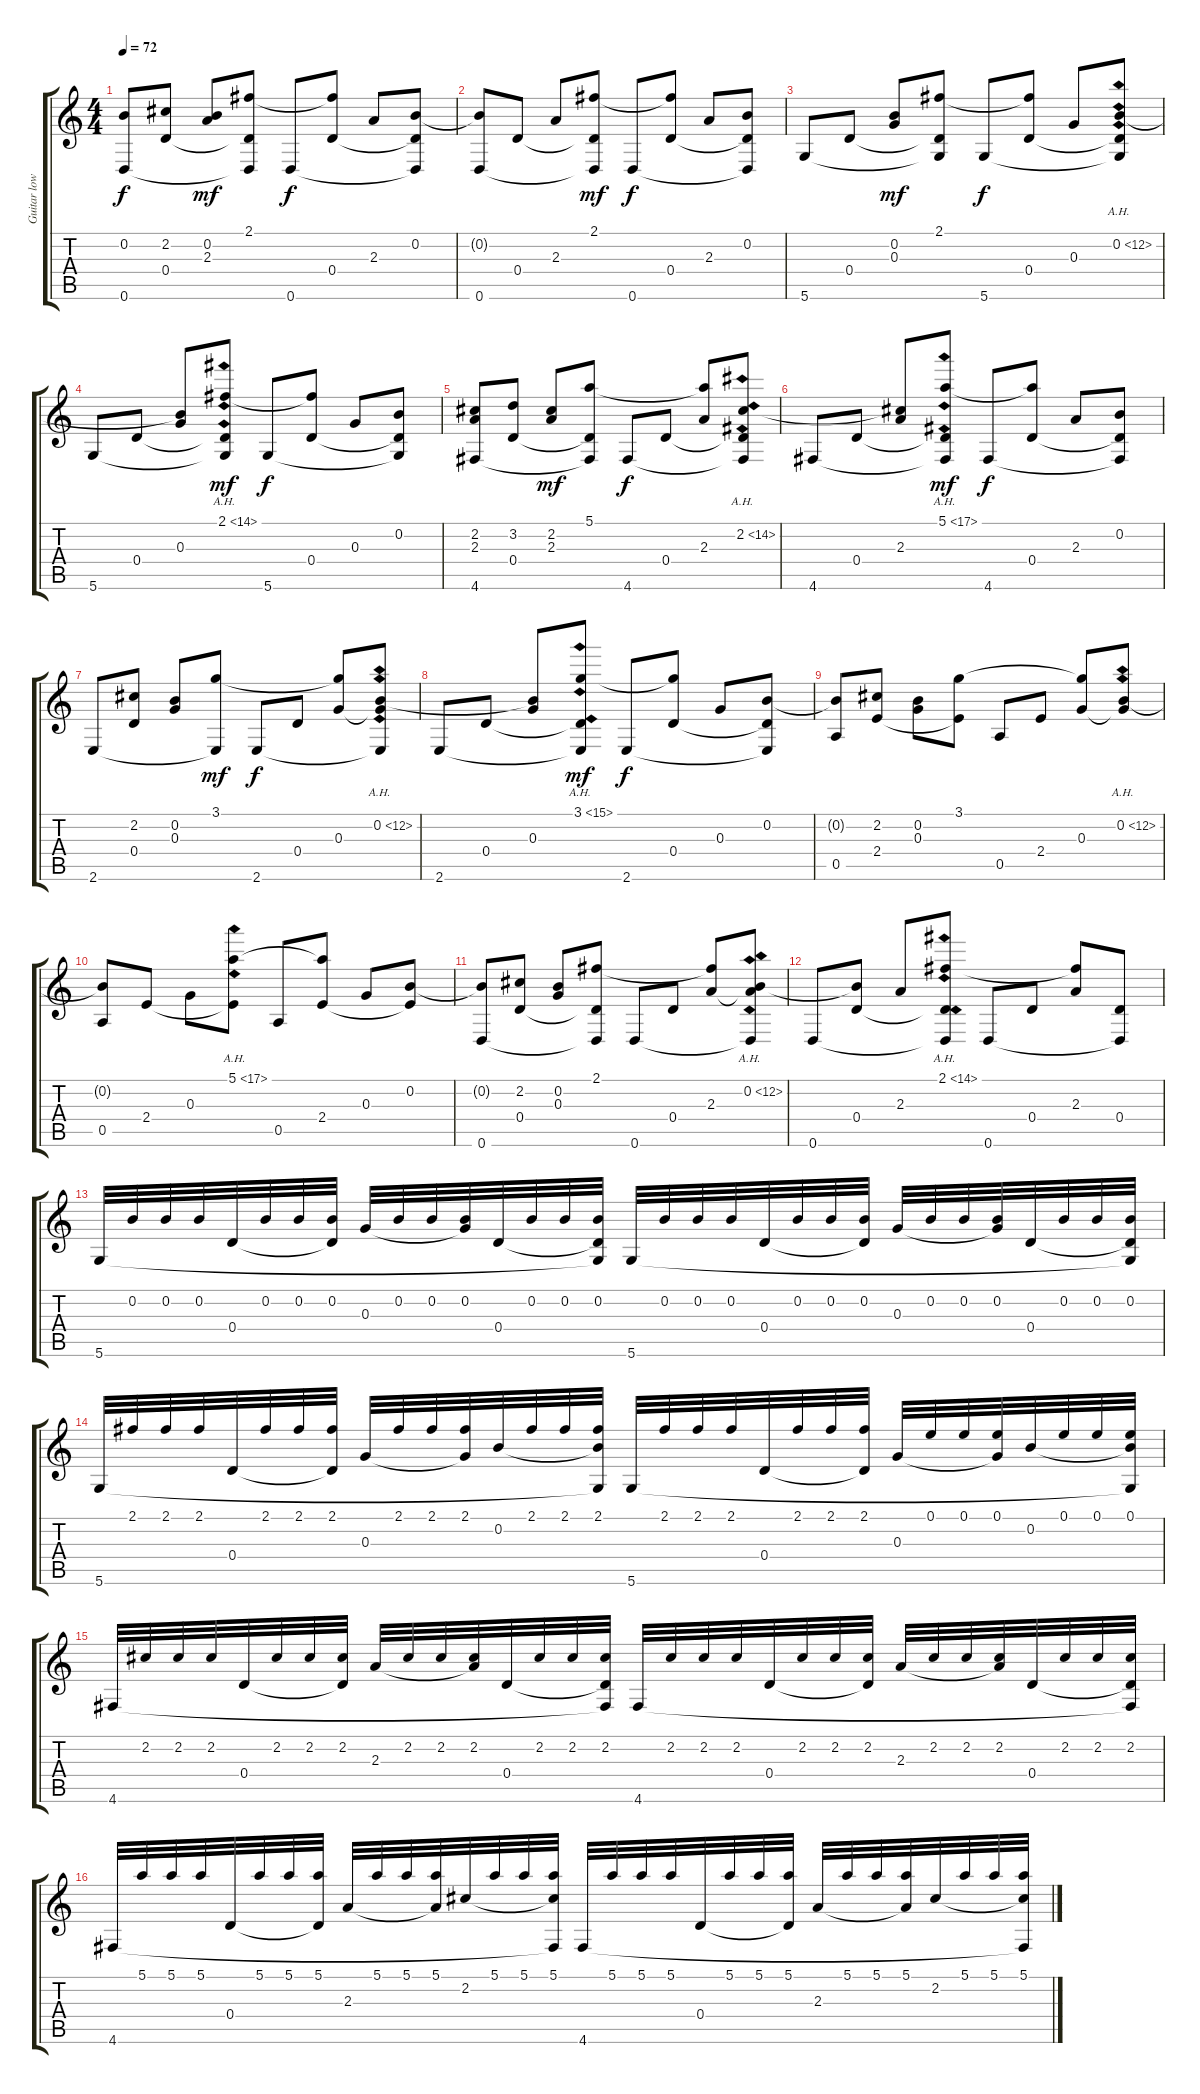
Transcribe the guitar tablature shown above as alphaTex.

\track ("Guitar low D" "Guitar low") {instrument acousticguitarnylon}
\staff {score tabs}
\tuning (E4 B3 G3 D3 A2 D2) {hide}
\ts (4 4)
\tempo 72
\clef g2
\ks c
(0.2{t} 0.6).8{dy f} (2.2 0.4).8 (0.2 2.3).8{dy mf} (2.1 0.4{t} 0.6{t}).8 0.6.8{dy f} (2.1{t} 0.4).8 2.3.8 (0.2 0.4{t} 0.6{t}).8 |
(0.2{t} 0.6).8 0.4.8 2.3.8 (2.1 0.4{t} 0.6{t}).8{dy mf} 0.6.8{dy f} (2.1{t} 0.4).8 2.3.8 (0.2 0.4{t} 0.6{t}).8 |
5.6.8 0.4.8 (0.2 0.3).8{dy mf} (2.1 0.4{t} 5.6{t}).8 5.6.8{dy f} (2.1{t} 0.4).8 0.3.8 (0.2{ah 12} 0.4{ah 12 t} 5.6{ah 12 t}).8 |
5.6.8 0.4.8 (0.2{t} 0.3).8 (2.1{ah 12} 0.4{ah 12 t} 5.6{ah 12 t}).8{dy mf} 5.6.8{dy f} (2.1{t} 0.4).8 0.3.8 (0.2 0.4{t} 5.6{t}).8 |
(2.2 2.3 4.6).8 (3.2 0.4).8 (2.2 2.3).8{dy mf} (5.1 0.4{t} 4.6{t}).8 4.6.8{dy f} 0.4.8 (5.1{t} 2.3).8 (2.2{ah 12} 0.4{ah 12 t} 4.6{ah 12 t}).8 |
4.6.8 0.4.8 (2.2{t} 2.3).8 (5.1{ah 12} 0.4{ah 12 t} 4.6{ah 12 t}).8{dy mf} 4.6.8{dy f} (5.1{t} 0.4).8 2.3.8 (0.2 0.4{t} 4.6{t}).8 |
2.6.8 (2.2 0.4).8 (0.2 0.3).8 (3.1 2.6{t}).8{dy mf} 2.6.8{dy f} 0.4.8 (3.1{t} 0.3).8 (0.2{ah 12} 0.3{ah 12 t} 2.6{ah 12 t}).8 |
2.6.8 0.4.8 (0.2{t} 0.3).8 (3.1{ah 12} 0.4{ah 12 t} 2.6{ah 12 t}).8{dy mf} 2.6.8{dy f} (3.1{t} 0.4).8 0.3.8 (0.2 0.4{t} 2.6{t}).8 |
(0.2{t} 0.5).8 (2.2 2.4).8 (0.2 0.3).8 (3.1 2.4{t}).8 0.5.8 2.4.8 (3.1{t} 0.3).8 (0.2{ah 12} 0.3{ah 12 t}).8 |
(0.2{t} 0.5).8 2.4.8 0.3.8 (5.1{ah 12} 2.4{ah 12 t}).8 0.5.8 (5.1{t} 2.4).8 0.3.8 (0.2 2.4{t}).8 |
(0.2{t} 0.6).8 (2.2 0.4).8 (0.2 0.3).8 (2.1 0.4{t} 0.6{t}).8 0.6.8 0.4.8 (2.1{t} 2.3).8 (0.2{ah 12} 2.3{ah 12 t} 0.6{ah 12 t}).8 |
0.6.8 (0.2{t} 0.4).8 2.3.8 (2.1{ah 12} 0.4{ah 12 t} 0.6{ah 12 t}).8 0.6.8 0.4.8 (2.1{t} 2.3).8 (0.4 0.6{t}).8 |
5.6.32 0.2.32 0.2.32 0.2.32 0.4.32 0.2.32 0.2.32 (0.2 0.4{t}).32 0.3.32 0.2.32 0.2.32 (0.2 0.3{t}).32 0.4.32 0.2.32 0.2.32 (0.2 0.4{t} 5.6{t}).32 5.6.32 0.2.32 0.2.32 0.2.32 0.4.32 0.2.32 0.2.32 (0.2 0.4{t}).32 0.3.32 0.2.32 0.2.32 (0.2 0.3{t}).32 0.4.32 0.2.32 0.2.32 (0.2 0.4{t} 5.6{t}).32 |
5.6.32 2.1.32 2.1.32 2.1.32 0.4.32 2.1.32 2.1.32 (2.1 0.4{t}).32 0.3.32 2.1.32 2.1.32 (2.1 0.3{t}).32 0.2.32 2.1.32 2.1.32 (2.1 0.2{t} 5.6{t}).32 5.6.32 2.1.32 2.1.32 2.1.32 0.4.32 2.1.32 2.1.32 (2.1 0.4{t}).32 0.3.32 0.1.32 0.1.32 (0.1 0.3{t}).32 0.2.32 0.1.32 0.1.32 (0.1 0.2{t} 5.6{t}).32 |
4.6.32 2.2.32 2.2.32 2.2.32 0.4.32 2.2.32 2.2.32 (2.2 0.4{t}).32 2.3.32 2.2.32 2.2.32 (2.2 2.3{t}).32 0.4.32 2.2.32 2.2.32 (2.2 0.4{t} 4.6{t}).32 4.6.32 2.2.32 2.2.32 2.2.32 0.4.32 2.2.32 2.2.32 (2.2 0.4{t}).32 2.3.32 2.2.32 2.2.32 (2.2 2.3{t}).32 0.4.32 2.2.32 2.2.32 (2.2 0.4{t} 4.6{t}).32 |
4.6.32 5.1.32 5.1.32 5.1.32 0.4.32 5.1.32 5.1.32 (5.1 0.4{t}).32 2.3.32 5.1.32 5.1.32 (5.1 2.3{t}).32 2.2.32 5.1.32 5.1.32 (5.1 2.2{t} 4.6{t}).32 4.6.32 5.1.32 5.1.32 5.1.32 0.4.32 5.1.32 5.1.32 (5.1 0.4{t}).32 2.3.32 5.1.32 5.1.32 (5.1 2.3{t}).32 2.2.32 5.1.32 5.1.32 (5.1 2.2{t} 4.6{t}).32
